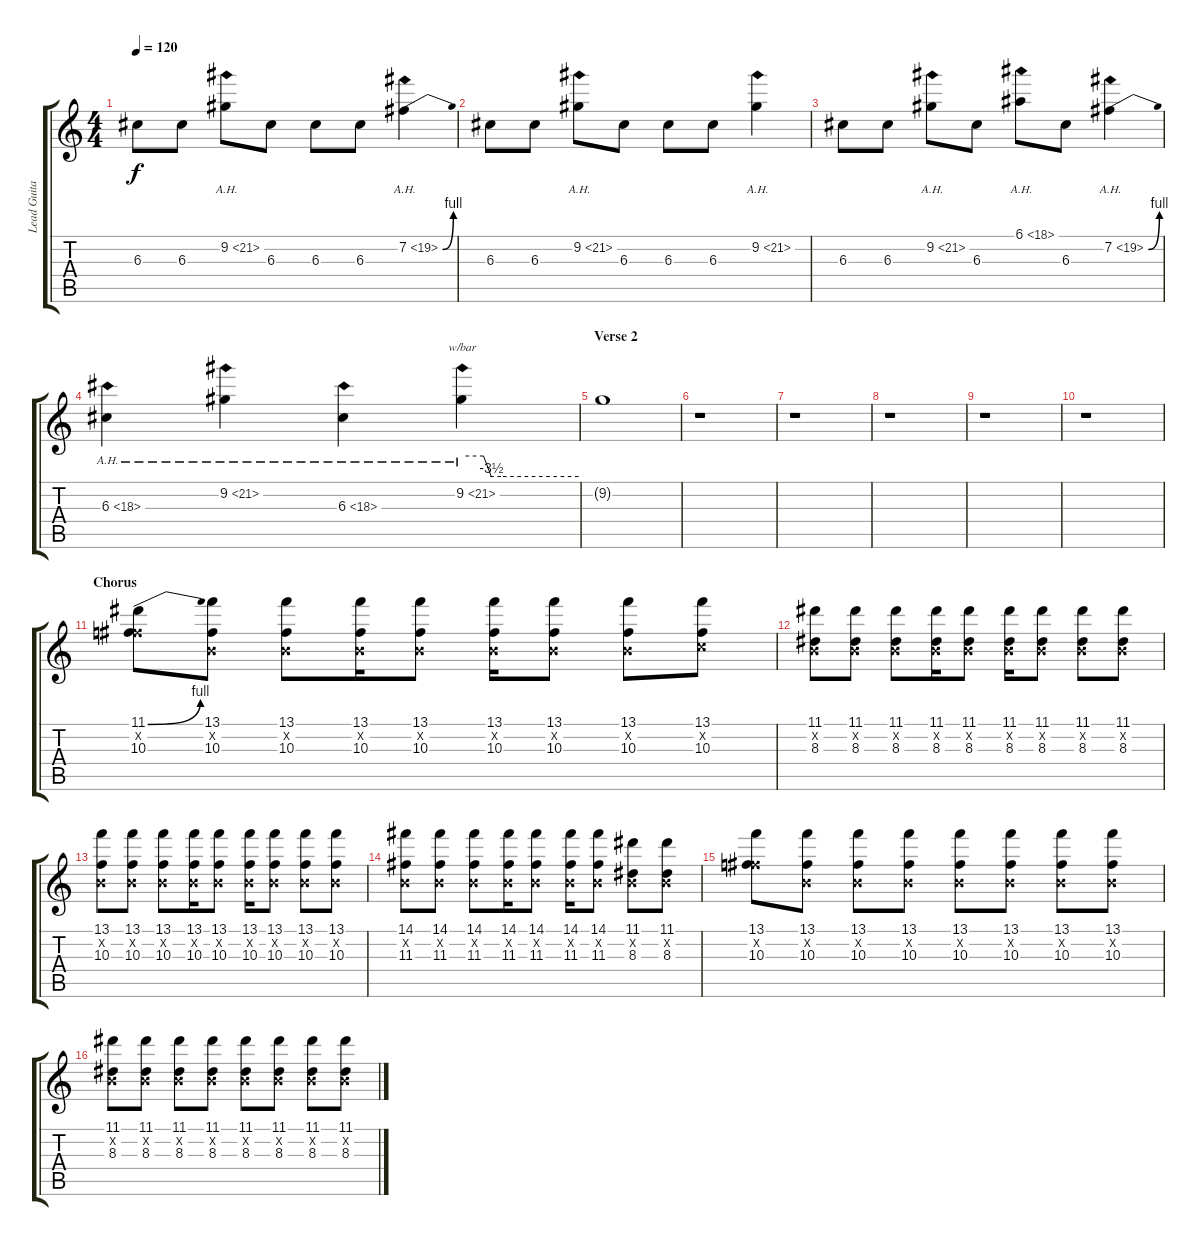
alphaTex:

\track ("Lead Guitar" "Lead Guita") {instrument overdrivenguitar}
\staff {score tabs}
\tuning (E4 B3 G3 D3 A2 E2) {hide}
\ts (4 4)
\tempo 120
\clef g2
\ks c
6.3.8{dy f} 6.3.8 9.2{ah 12}.8 6.3.8 6.3.8 6.3.8 7.2{be (bend 0 0 60 4) ah 12}.4 |
6.3.8 6.3.8 9.2{ah 12}.8 6.3.8 6.3.8 6.3.8 9.2{ah 12}.4 |
6.3.8 6.3.8 9.2{ah 12}.8 6.3.8 6.1{ah 12}.8 6.3.8 7.2{be (bend 0 0 60 4) ah 12}.4 |
6.3{ah 12}.4{volume 6} 9.2{ah 12}.4 6.3{ah 12}.4 9.2{ah 12}.4{tbe (custom default 0 0 11 0 15 -14 20 -14 60 -14)} |
\section ("" "Verse 2")
9.2{t}.1{volume 0} |
r.1 |
r.1 |
r.1 |
r.1 |
r.1 |
\section ("" "Chorus")
(11.1{be (bend 0 0 60 4)} 7.2{x} 10.3).8{volume 4} (13.1 0.2{x} 10.3).8 (13.1 0.2{x} 10.3).8 (13.1 0.2{x} 10.3).16 (13.1 0.2{x} 10.3).8 (13.1 0.2{x} 10.3).16 (13.1 0.2{x} 10.3).8 (13.1 0.2{x} 10.3).8 (13.1 1.2{x} 10.3).8 |
(11.1 0.2{x} 8.3).8 (11.1 0.2{x} 8.3).8 (11.1 0.2{x} 8.3).8 (11.1 0.2{x} 8.3).16 (11.1 0.2{x} 8.3).8 (11.1 0.2{x} 8.3).16 (11.1 0.2{x} 8.3).8 (11.1 0.2{x} 8.3).8 (11.1 0.2{x} 8.3).8 |
(13.1 0.2{x} 10.3).8 (13.1 0.2{x} 10.3).8 (13.1 0.2{x} 10.3).8 (13.1 0.2{x} 10.3).16 (13.1 0.2{x} 10.3).8 (13.1 0.2{x} 10.3).16 (13.1 0.2{x} 10.3).8 (13.1 0.2{x} 10.3).8 (13.1 0.2{x} 10.3).8 |
(14.1 0.2{x} 11.3).8 (14.1 0.2{x} 11.3).8 (14.1 0.2{x} 11.3).8 (14.1 0.2{x} 11.3).16 (14.1 0.2{x} 11.3).8 (14.1 0.2{x} 11.3).16 (14.1 0.2{x} 11.3).8 (11.1 0.2{x} 8.3).8 (11.1 0.2{x} 8.3).8 |
(13.1 7.2{x} 10.3).8{volume 4} (13.1 0.2{x} 10.3).8 (13.1 0.2{x} 10.3).8 (13.1 0.2{x} 10.3).8 (13.1 0.2{x} 10.3).8 (13.1 0.2{x} 10.3).8 (13.1 0.2{x} 10.3).8 (13.1 0.2{x} 10.3).8 |
(11.1 0.2{x} 8.3).8 (11.1 0.2{x} 8.3).8 (11.1 0.2{x} 8.3).8 (11.1 0.2{x} 8.3).8 (11.1 0.2{x} 8.3).8 (11.1 0.2{x} 8.3).8 (11.1 0.2{x} 8.3).8 (11.1 0.2{x} 8.3).8
